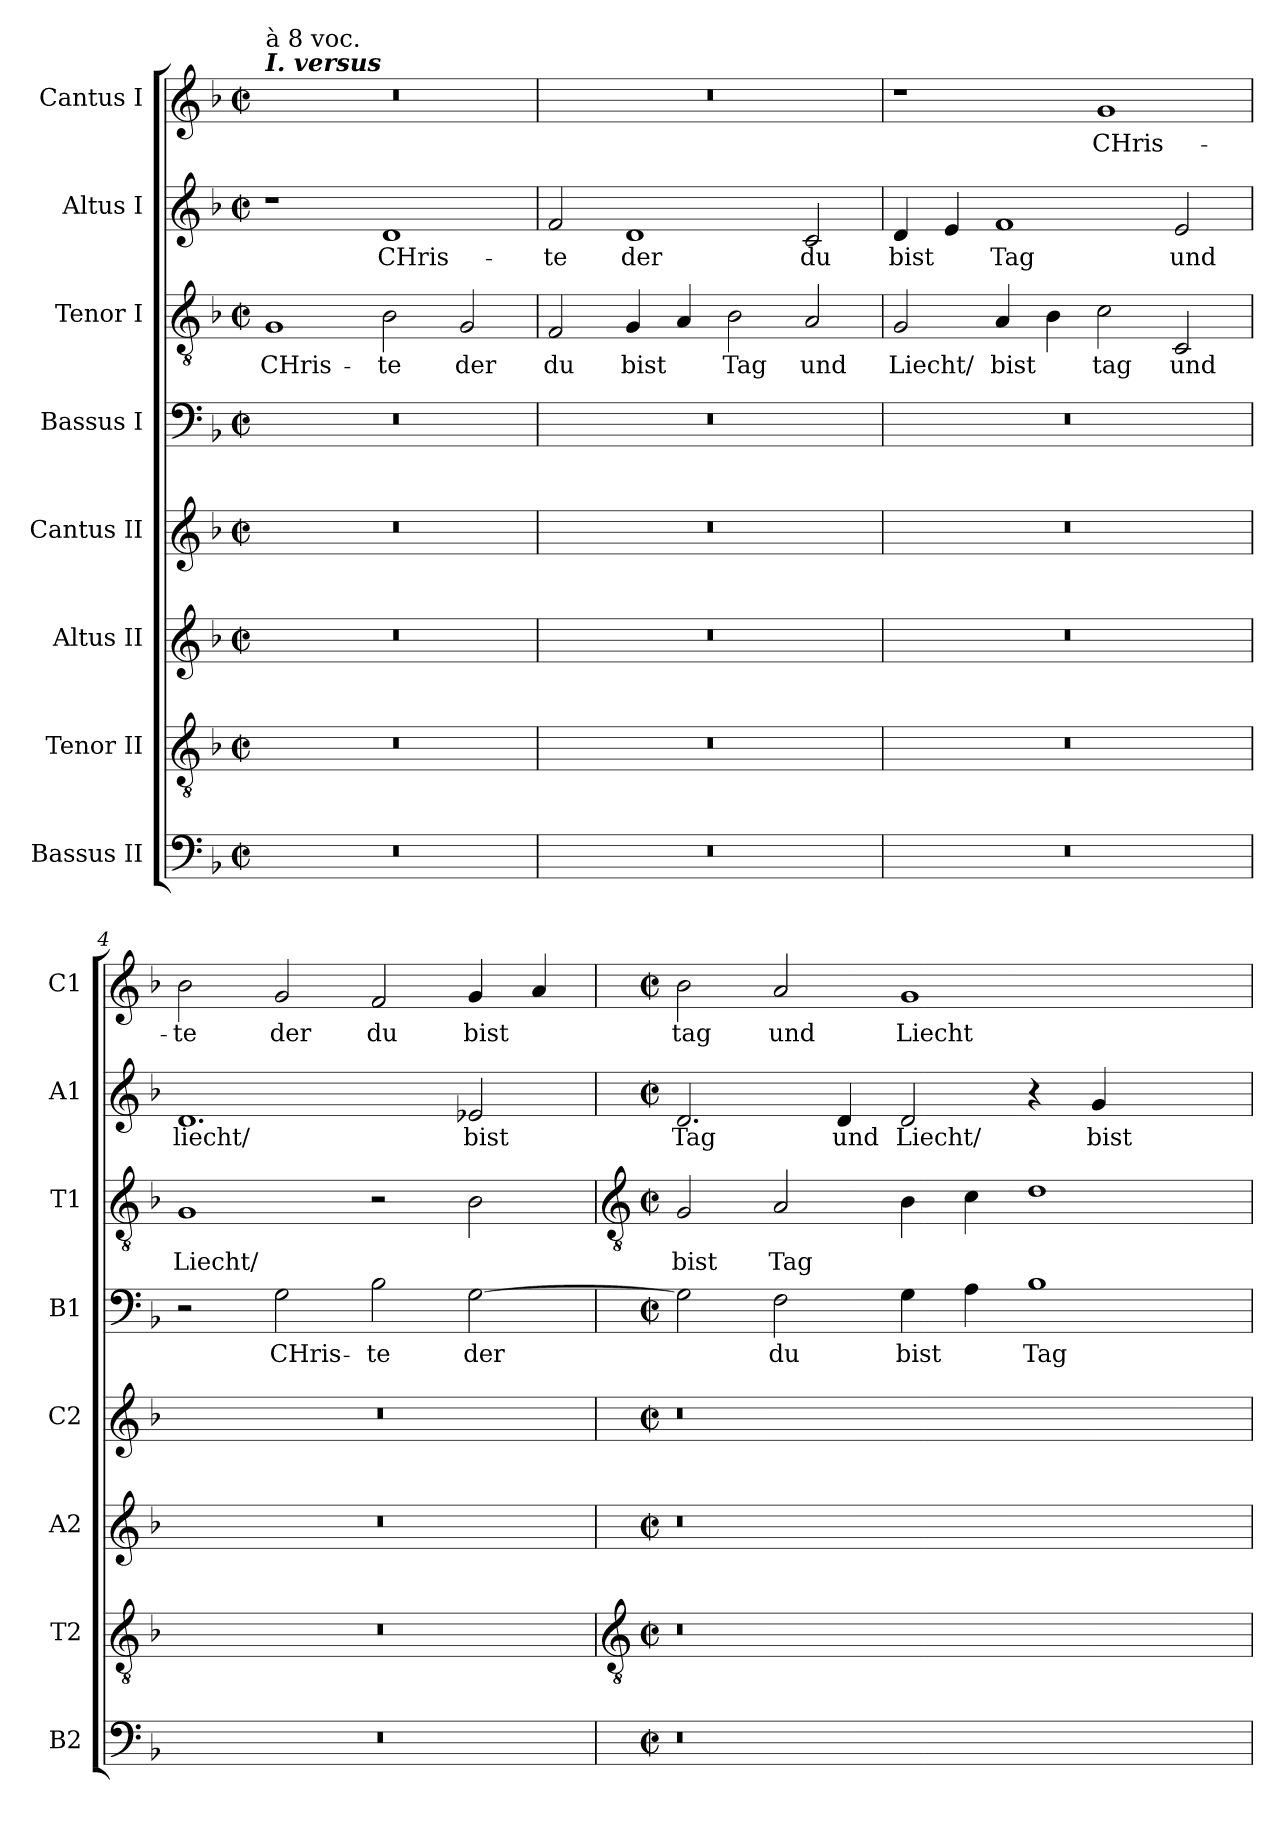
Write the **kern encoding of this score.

**kern	**kern	**kern	**kern	**kern	**text	**kern	**text	**kern	**text	**kern	**text
*part8	*part7	*part6	*part5	*part4	*part4	*part3	*part3	*part2	*part2	*part1	*part1
*staff8	*staff7	*staff6	*staff5	*staff4	*staff4	*staff3	*staff3	*staff2	*staff2	*staff1	*staff1
*I"Bassus II	*I"Tenor II	*I"Altus II	*I"Cantus II	*I"Bassus I	*	*I"Tenor I	*	*I"Altus I	*	*I"Cantus I	*
*I'B2	*I'T2	*I'A2	*I'C2	*I'B1	*	*I'T1	*	*I'A1	*	*I'C1	*
*clefF4	*clefGv2	*clefG2	*clefG2	*clefF4	*	*clefGv2	*	*clefG2	*	*clefG2	*
*k[b-]	*k[b-]	*k[b-]	*k[b-]	*k[b-]	*	*k[b-]	*	*k[b-]	*	*k[b-]	*
*F:	*F:	*F:	*F:	*F:	*	*F:	*	*F:	*	*F:	*
*M4/2	*M4/2	*M4/2	*M4/2	*M4/2	*	*M4/2	*	*M4/2	*	*M4/2	*
*met(c|)	*met(c|)	*met(c|)	*met(c|)	*met(c|)	*	*met(c|)	*	*met(c|)	*	*met(c|)	*
=1	=1	=1	=1	=1	=1	=1	=1	=1	=1	=1	=1
!	!	!	!	!	!	!	!	!	!	!LO:TX:a:Bi:t=I. versus	!
!	!	!	!	!	!	!	!	!	!	!LO:TX:a:t=à 8 voc.	!
!	!	!	!	!	!	!	!LO:LY:b	!	!	!	!
0r	0r	0r	0r	0r	.	1G	CHris-	1r	.	0r	.
!	!	!	!	!	!	!	!LO:LY:b	!	!LO:LY:b	!	!
.	.	.	.	.	.	2B-	-te	1d	CHris-	.	.
!	!	!	!	!	!	!	!LO:LY:b	!	!	!	!
.	.	.	.	.	.	2G	der	.	.	.	.
=2	=2	=2	=2	=2	=2	=2	=2	=2	=2	=2	=2
!	!	!	!	!	!	!	!LO:LY:b	!	!LO:LY:b	!	!
0r	0r	0r	0r	0r	.	2F	du	2f	-te	0r	.
!	!	!	!	!	!	!	!LO:LY:b	!	!LO:LY:b	!	!
.	.	.	.	.	.	4G	bist	1d	der	.	.
.	.	.	.	.	.	4A	.	.	.	.	.
!	!	!	!	!	!	!	!LO:LY:b	!	!	!	!
.	.	.	.	.	.	2B-	Tag	.	.	.	.
!	!	!	!	!	!	!	!LO:LY:b	!	!LO:LY:b	!	!
.	.	.	.	.	.	2A	und	2c	du	.	.
=3	=3	=3	=3	=3	=3	=3	=3	=3	=3	=3	=3
!	!	!	!	!	!	!	!LO:LY:b	!	!LO:LY:b	!	!
0r	0r	0r	0r	0r	.	2G	Liecht/	4d	bist	1r	.
.	.	.	.	.	.	.	.	4e	.	.	.
!	!	!	!	!	!	!	!LO:LY:b	!	!LO:LY:b	!	!
.	.	.	.	.	.	4A	bist	1f	Tag	.	.
.	.	.	.	.	.	4B-	.	.	.	.	.
!	!	!	!	!	!	!	!LO:LY:b	!	!	!	!LO:LY:b
.	.	.	.	.	.	2c	tag	.	.	1g	CHris-
!	!	!	!	!	!	!	!LO:LY:b	!	!LO:LY:b	!	!
.	.	.	.	.	.	2C	und	2e	und	.	.
=4	=4	=4	=4	=4	=4	=4	=4	=4	=4	=4	=4
!	!	!	!	!	!	!	!LO:LY:b	!	!LO:LY:b	!	!LO:LY:b
0r	0r	0r	0r	2r	.	1G	Liecht/	1.d	liecht/	2b-	-te
!	!	!	!	!	!LO:LY:b	!	!	!	!	!	!LO:LY:b
.	.	.	.	2G	CHris-	.	.	.	.	2g	der
!	!	!	!	!	!LO:LY:b	!	!	!	!	!	!LO:LY:b
.	.	.	.	2B-	-te	2r	.	.	.	2f	du
!	!	!	!	!	!LO:LY:b	!	!	!	!LO:LY:b	!	!LO:LY:b
.	.	.	.	[2G	der	2B-	.	2e-X	bist	4g	bist
.	.	.	.	.	.	.	.	.	.	4a	.
!!LO:LB:g=z
=5	=5	=5	=5	=5	=5	=5	=5	=5	=5	=5	=5
*	*clefGv2	*	*	*	*	*clefGv2	*	*	*	*	*
*M4/2	*M4/2	*M4/2	*M4/2	*M4/2	*	*M4/2	*	*M4/2	*	*M4/2	*
*met(c|)	*met(c|)	*met(c|)	*met(c|)	*met(c|)	*	*met(c|)	*	*met(c|)	*	*met(c|)	*
!	!	!	!	!	!	!	!LO:LY:b	!	!LO:LY:b	!	!LO:LY:b
0r	0r	0r	0r	2G]	.	2G	bist	2.d	Tag	2b-	tag
!	!	!	!	!	!LO:LY:b	!	!LO:LY:b	!	!	!	!LO:LY:b
.	.	.	.	2F	du	2A	Tag	.	.	2a	und
!	!	!	!	!	!	!	!	!	!LO:LY:b	!	!
.	.	.	.	.	.	.	.	4d	und	.	.
!	!	!	!	!	!LO:LY:b	!	!	!	!LO:LY:b	!	!LO:LY:b
.	.	.	.	4G	bist	4B-	.	2d	Liecht/	1g	Liecht
.	.	.	.	4A	.	4c	.	.	.	.	.
!	!	!	!	!	!LO:LY:b	!	!	!	!	!	!
.	.	.	.	1B-	Tag	1d	.	4r	.	.	.
!	!	!	!	!	!	!	!	!	!LO:LY:b	!	!
.	.	.	.	.	.	.	.	4g	bist	.	.
2ryy	2ryy	2ryy	2ryy	.	.	.	.	2ryy	.	2ryy	.
=	=	=	=	=	=	=	=	=	=	=	=
*-	*-	*-	*-	*-	*-	*-	*-	*-	*-	*-	*-
